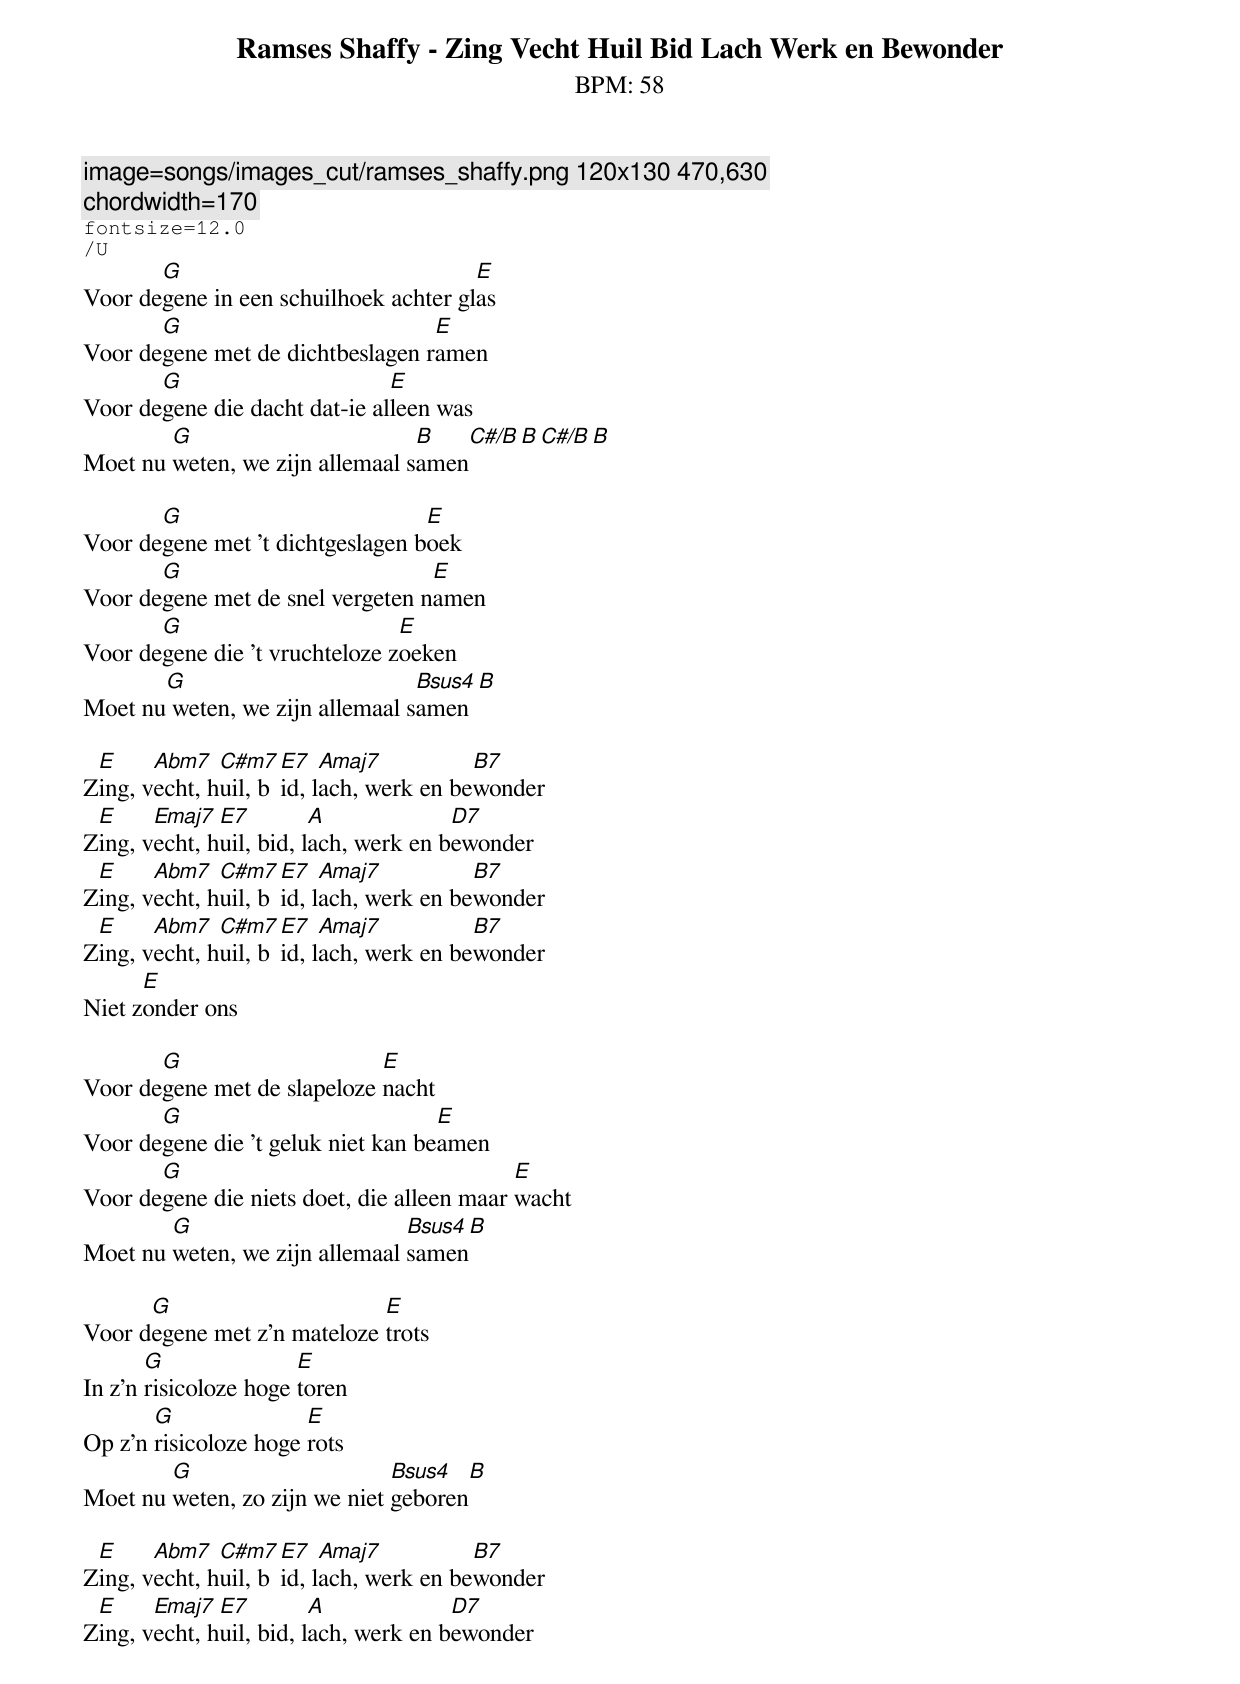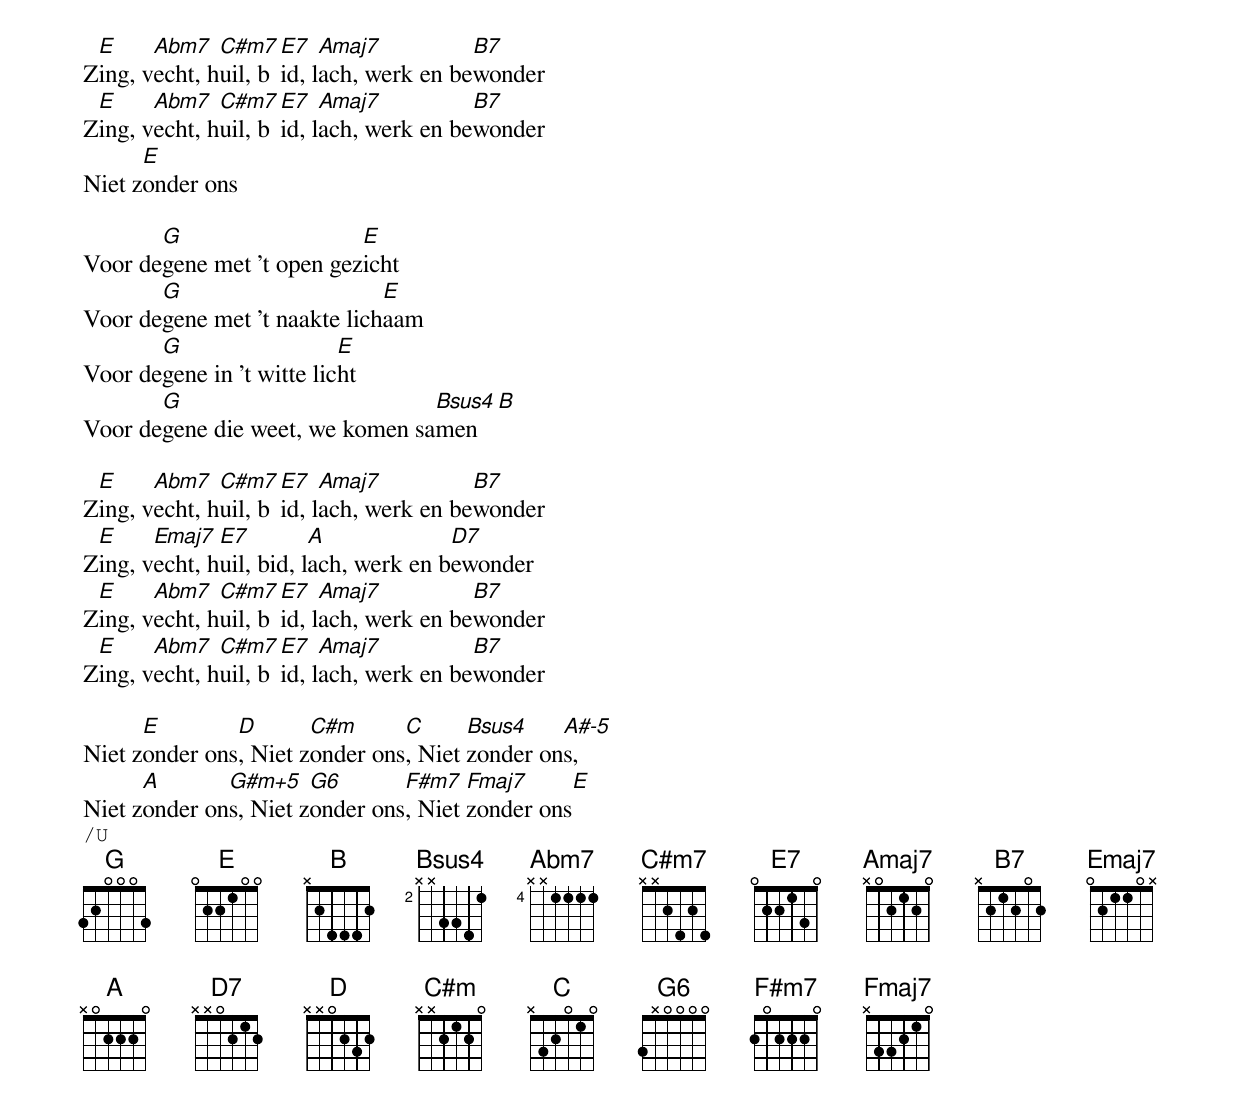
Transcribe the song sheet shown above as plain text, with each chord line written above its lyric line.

Ramses Shaffy - Zing Vecht Huil Bid Lach Werk en Bewonder
BPM: 58

image=songs/images_cut/ramses_shaffy.png 120x130 470,630
chordwidth=170
fontsize=12.0
/U
       G                               E
Voor degene in een schuilhoek achter glas
       G                          E
Voor degene met de dichtbeslagen ramen
       G                       E
Voor degene die dacht dat-ie alleen was
        G                        B    C#/B    B    C#/B   B
Moet nu weten, we zijn allemaal samen

       G                          E
Voor degene met ’t dichtgeslagen boek
       G                          E
Voor degene met de snel vergeten namen
       G                        E
Voor degene die 't vruchteloze zoeken
       G                         Bsus4  B
Moet nu weten, we zijn allemaal samen

 E     Abm7   C#m7  E7   Amaj7          B7
Zing, vecht, huil, bid, lach, werk en bewonder
 E     Emaj7  E7         A             D7
Zing, vecht, huil, bid, lach, werk en bewonder
 E     Abm7   C#m7  E7   Amaj7          B7
Zing, vecht, huil, bid, lach, werk en bewonder
 E     Abm7   C#m7  E7   Amaj7          B7
Zing, vecht, huil, bid, lach, werk en bewonder
      E
Niet zonder ons

       G                     E
Voor degene met de slapeloze nacht
       G                            E
Voor degene die 't geluk niet kan beamen
       G                                    E
Voor degene die niets doet, die alleen maar wacht
        G                       Bsus4  B
Moet nu weten, we zijn allemaal samen

      G                      E
Voor degene met z'n mateloze trots
       G               E
In z'n risicoloze hoge toren
       G               E
Op z'n risicoloze hoge rots
        G                      Bsus4  B
Moet nu weten, zo zijn we niet geboren

 E     Abm7   C#m7  E7   Amaj7          B7
Zing, vecht, huil, bid, lach, werk en bewonder
 E     Emaj7  E7         A             D7
Zing, vecht, huil, bid, lach, werk en bewonder
 E     Abm7   C#m7  E7   Amaj7          B7
Zing, vecht, huil, bid, lach, werk en bewonder
 E     Abm7   C#m7  E7   Amaj7          B7
Zing, vecht, huil, bid, lach, werk en bewonder
      E
Niet zonder ons

       G                   E
Voor degene met 't open gezicht
       G                      E
Voor degene met 't naakte lichaam
       G                   E
Voor degene in 't witte licht
       G                         Bsus4 B
Voor degene die weet, we komen samen

 E     Abm7   C#m7  E7   Amaj7          B7
Zing, vecht, huil, bid, lach, werk en bewonder
 E     Emaj7  E7         A             D7
Zing, vecht, huil, bid, lach, werk en bewonder
 E     Abm7   C#m7  E7   Amaj7          B7
Zing, vecht, huil, bid, lach, werk en bewonder
 E     Abm7   C#m7  E7   Amaj7          B7
Zing, vecht, huil, bid, lach, werk en bewonder

      E        D       C#m      C      Bsus4    A#-5
Niet zonder ons, Niet zonder ons, Niet zonder ons,
      A       G#m+5    G6       F#m7   Fmaj7     E
Niet zonder ons, Niet zonder ons, Niet zonder ons
/U
